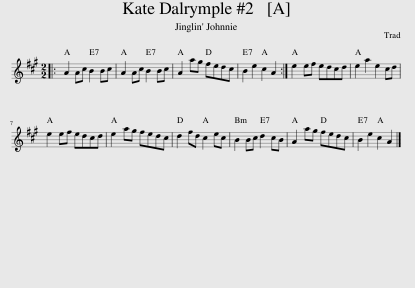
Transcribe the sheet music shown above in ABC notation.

X:1
L:1/8
M:2/2
I:linebreak $
K:A
V:1 treble
V:1
|: A2 Ac B2 Bc | A2 Ac B2 Bc | A2 ag fedc | B2 e2 c2 A2 :| e2 ef edcd | %5
 e2 a2 e2 cd |$ e2 ef edcd | e2 ag fedc | d2 fd c2 ec | B2 Bc d2 cB | %10
 A2 ag fedc | B2 e2 c2 A2 |] %12
